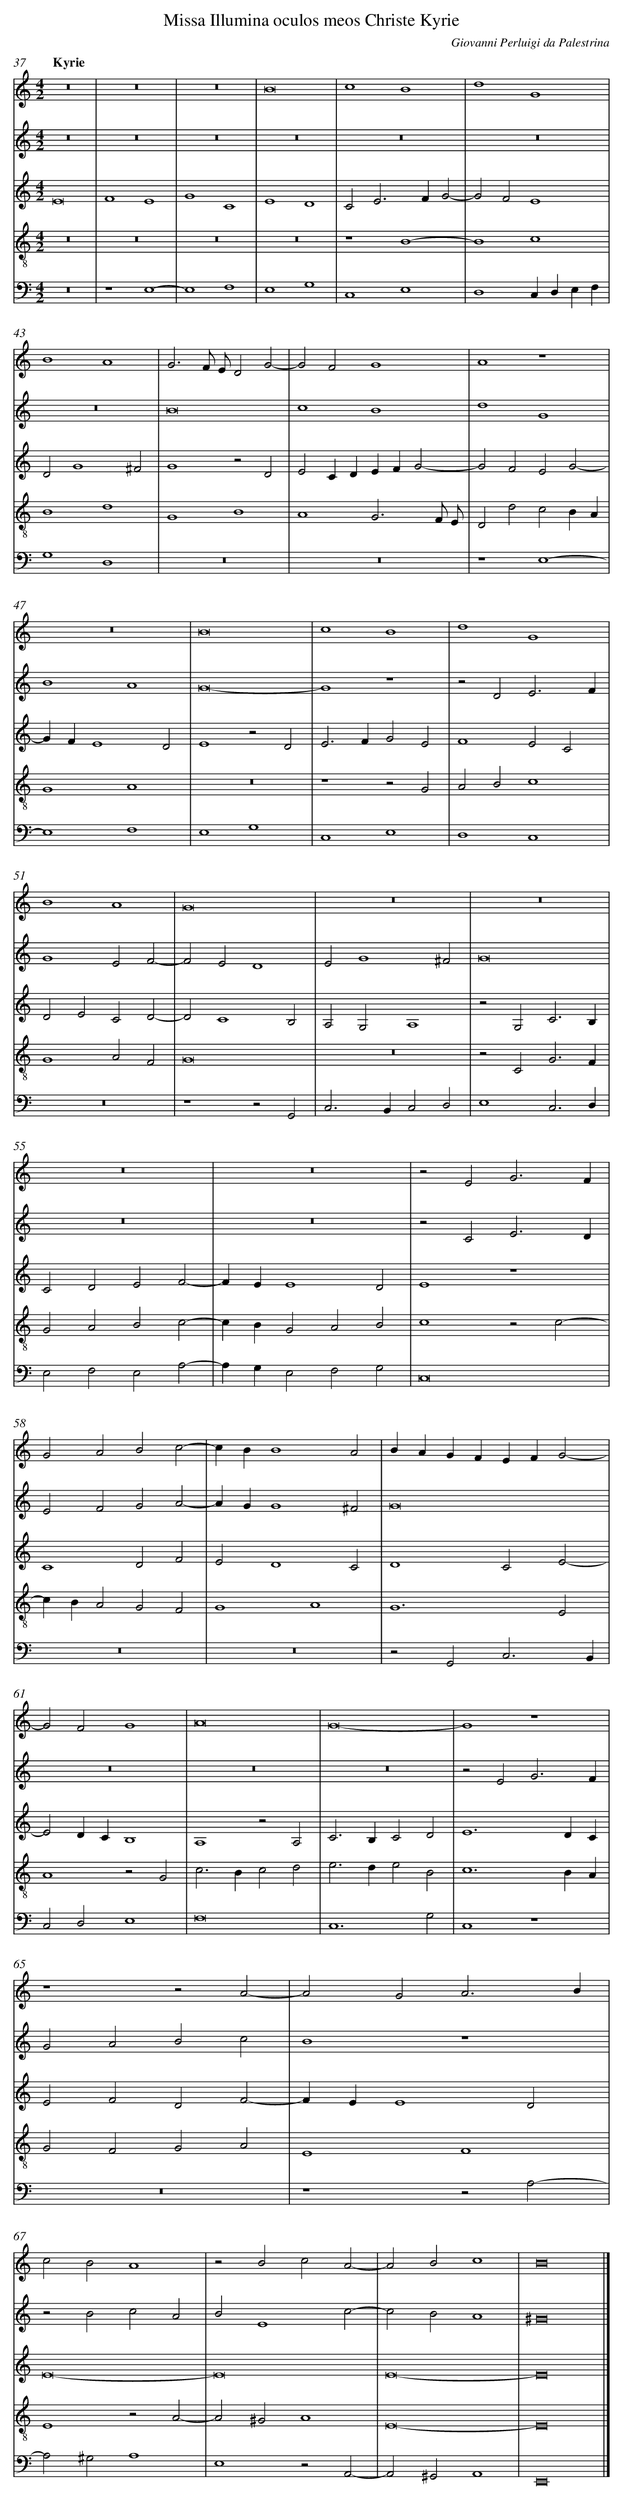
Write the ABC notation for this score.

X:1
T: Missa Illumina oculos meos Christe Kyrie
C: Giovanni Perluigi da Palestrina
L: 1/4
M: 4/2
Q: "Kyrie"
V: 1 clef=treble
V: 2 clef=treble
V: 3 clef=treble
V: 4 clef=treble-8
V: 5 clef=bass
K: C
[V:1] z8 |
[V:2] z8 |
[V:3] E8 |
[V:4] z8 |
[V:5] z8 |
[V:1] z8 |
[V:2] z8 |
[V:3] F4E4 |
[V:4] z8 |
[V:5] z4E,4- |
[V:1] z8 |
[V:2] z8 |
[V:3] G4C4 |
[V:4] z8 |
[V:5] E,4F,4 |
[V:1] B8 |
[V:2] z8 |
[V:3] E4D4 |
[V:4] z8 |
[V:5] E,4G,4 |
[V:1] c4B4 |
[V:2] z8 |
[V:3] C2E2>F2G2- |
[V:4] z4B4- |
[V:5] C,4E,4 |
[V:1] d4G4 |
[V:2] z8 |
[V:3] G2F2E4 |
[V:4] B4c4 |
[V:5] D,4C,D,E,F, |
[V:1] B4A4 |
[V:2] z8 |
[V:3] D2G4^F2 |
[V:4] B4d4 |
[V:5] G,4D,4 |
[V:1] G3F/ E/D2G2- |
[V:2] B8 |
[V:3] G4z2D2 |
[V:4] G4B4 |
[V:5] z8 |
[V:1] G2F2G4 |
[V:2] c4B4 |
[V:3] E2CDEFG2- |
[V:4] A4G3F/ E/ |
[V:5] z8 |
[V:1] A4z4 |
[V:2] d4G4 |
[V:3] G2F2E2G2- |
[V:4] D2d2c2BA |
[V:5] z4E,4- |
[V:1] z8 |
[V:2] B4A4 |
[V:3] GFE4D2 |
[V:4] G4A4 |
[V:5] E,4F,4 |
[V:1] B8 |
[V:2] G8- |
[V:3] E4z2D2 |
[V:4] z8 |
[V:5] E,4G,4 |
[V:1] c4B4 |
[V:2] G4z4 |
[V:3] E2>F2G2E2 |
[V:4] z4z2G2 |
[V:5] C,4E,4 |
[V:1] d4G4 |
[V:2] z2D2E3F |
[V:3] F4E2C2 |
[V:4] A2B2c4 |
[V:5] D,4C,4 |
[V:1] B4A4 |
[V:2] G4E2F2- |
[V:3] D2E2C2D2- |
[V:4] G4A2F2 |
[V:5] z8 |
[V:1] G8 |
[V:2] F2E2D4 |
[V:3] D2C4B,2 |
[V:4] G8 |
[V:5] z4z2G,,2 |
[V:1] z8 |
[V:2] E2G4^F2 |
[V:3] A,2G,2A,4 |
[V:4] z8 |
[V:5] C,2>B,,2C,2D,2 |
[V:1] z8 |
[V:2] G8 |
[V:3] z2G,2C3B, |
[V:4] z2C2G3F |
[V:5] E,4C,3D, |
[V:1] z8 |
[V:2] z8 |
[V:3] C2D2E2F2- |
[V:4] G2A2B2c2- |
[V:5] E,2F,2E,2A,2- |
[V:1] z8 |
[V:2] z8 |
[V:3] FEE4D2 |
[V:4] cBG2A2B2 |
[V:5] A,G,E,2F,2G,2 |
[V:1] z2E2G3F |
[V:2] z2C2E3D |
[V:3] E4z4 |
[V:4] c4z2c2- |
[V:5] C,8 |
[V:1] G2A2B2c2- |
[V:2] E2F2G2A2- |
[V:3] C4D2F2 |
[V:4] cBA2G2F2 |
[V:5] z8 |
[V:1] cBB4A2 |
[V:2] AGG4^F2 |
[V:3] E2D4C2 |
[V:4] G4A4 |
[V:5] z8 |
[V:1] BAGFEFG2- |
[V:2] G8 |
[V:3] D4C2E2- |
[V:4] G6E2 |
[V:5] z2G,,2C,3B,, |
[V:1] G2F2G4 |
[V:2] z8 |
[V:3] E2DCB,4 |
[V:4] A4z2G2 |
[V:5] C,2D,2E,4 |
[V:1] A8 |
[V:2] z8 |
[V:3] A,4z2A,2 |
[V:4] c2>B2c2d2 |
[V:5] F,8 |
[V:1] G8- |
[V:2] z8 |
[V:3] C2>B,2C2D2 |
[V:4] e2>d2e2B2 |
[V:5] C,6G,2 |
[V:1] G4z4 |
[V:2] z2E2G3F |
[V:3] E6DC |
[V:4] c6BA |
[V:5] C,4z4 |
[V:1] z4z2A2- |
[V:2] G2A2B2c2 |
[V:3] E2F2D2F2- |
[V:4] G2F2G2A2 |
[V:5] z8 |
[V:1] A2G2A3B |
[V:2] B4z4 |
[V:3] FEE4D2 |
[V:4] E4F4 |
[V:5] z4z2A,2- |
[V:1] c2B2A4 |
[V:2] z2B2c2A2 |
[V:3] E8- |
[V:4] E4z2A2- |
[V:5] A,2^G,2A,4 |
[V:1] z2B2c2A2- |
[V:2] B2E4c2- |
[V:3] E8 |
[V:4] A2^G2A4 |
[V:5] E,4z2A,,2- |
[V:1] A2B2c4 |
[V:2] c2B2A4 |
[V:3] E8- |
[V:4] E8- |
[V:5] A,,2^G,,2A,,4 |
[V:1] B8 |]
[V:2] ^G8 |]
[V:3] E8 |]
[V:4] E8 |]
[V:5] E,,8 |]
